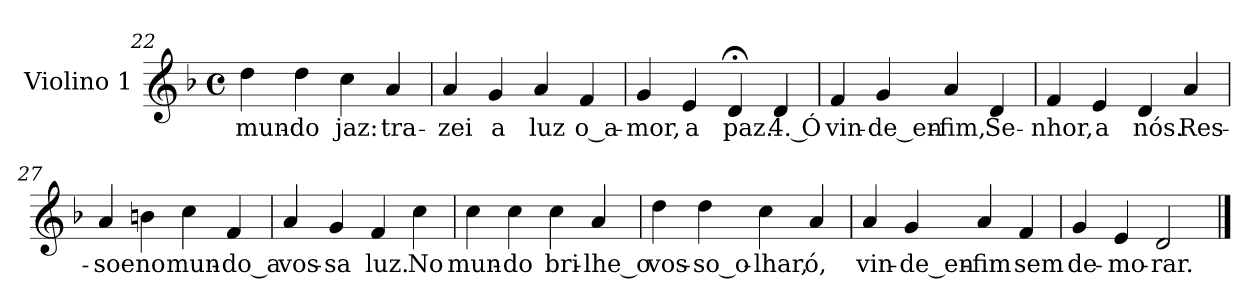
**kern	**text
*part1	*part1
*staff1	*staff1
*I"Violino 1	*
*I'Vno. 1	*
*clefG2	*
*k[b-]	*
*d:	*
*M4/4	*
*met(c)	*
=22	=22
!	!LO:LY:b:color=#000000
4ddi\	mun-
!	!LO:LY:b:color=#000000
4ddi\	-do
!	!LO:LY:b:color=#000000
4cci\	jaz:
!	!LO:LY:b:color=#000000
4ai/	tra-
=23	=23
!	!LO:LY:b:color=#000000
4ai/	-zei
!	!LO:LY:b:color=#000000
4gi/	a
!	!LO:LY:b:color=#000000
4ai/	luz
!	!LO:LY:b:color=#000000
4fi/	o_a-
=24	=24
!	!LO:LY:b:color=#000000
4gi/	-mor,
!	!LO:LY:b:color=#000000
4ei/	a
!	!LO:LY:b:color=#000000
4d;i/	paz.
!	!LO:LY:b:color=#000000
4di/	4. Ó
!!LO:LB:g=z
=25	=25
!	!LO:LY:b:color=#000000
4fi/	vin-
!	!LO:LY:b:color=#000000
4gi/	-de_en-
!	!LO:LY:b:color=#000000
4ai/	-fim,
!	!LO:LY:b:color=#000000
4di/	Se-
=26	=26
!	!LO:LY:b:color=#000000
4fi/	-nhor,
!	!LO:LY:b:color=#000000
4ei/	a
!	!LO:LY:b:color=#000000
4di/	nós.
!	!LO:LY:b:color=#000000
4ai/	Res-
=27	=27
!	!LO:LY:b:color=#000000
4ai/	-soe
!	!LO:LY:b:color=#000000
4bni\	no
!	!LO:LY:b:color=#000000
4cci\	mun-
!	!LO:LY:b:color=#000000
4fi/	-do_a
=28	=28
!	!LO:LY:b:color=#000000
4ai/	vos-
!	!LO:LY:b:color=#000000
4gi/	-sa
!	!LO:LY:b:color=#000000
4fi/	luz.
!	!LO:LY:b:color=#000000
4cci\	No
!!LO:LB:g=z
=29	=29
!	!LO:LY:b:color=#000000
4cci\	mun-
!	!LO:LY:b:color=#000000
4cci\	-do
!	!LO:LY:b:color=#000000
4cci\	bri-
!	!LO:LY:b:color=#000000
4ai/	-lhe_o
=30	=30
!	!LO:LY:b:color=#000000
4ddi\	vos-
!	!LO:LY:b:color=#000000
4ddi\	-so_o-
!	!LO:LY:b:color=#000000
4cci\	-lhar,
!	!LO:LY:b:color=#000000
4ai/	ó,
=31	=31
!	!LO:LY:b:color=#000000
4ai/	vin-
!	!LO:LY:b:color=#000000
4gi/	-de_en-
!	!LO:LY:b:color=#000000
4ai/	-fim
!	!LO:LY:b:color=#000000
4fi/	sem
=32	=32
!	!LO:LY:b:color=#000000
4gi/	de-
!	!LO:LY:b:color=#000000
4ei/	-mo-
!	!LO:LY:b:color=#000000
2di/	-rar.
==	==
*-	*-
